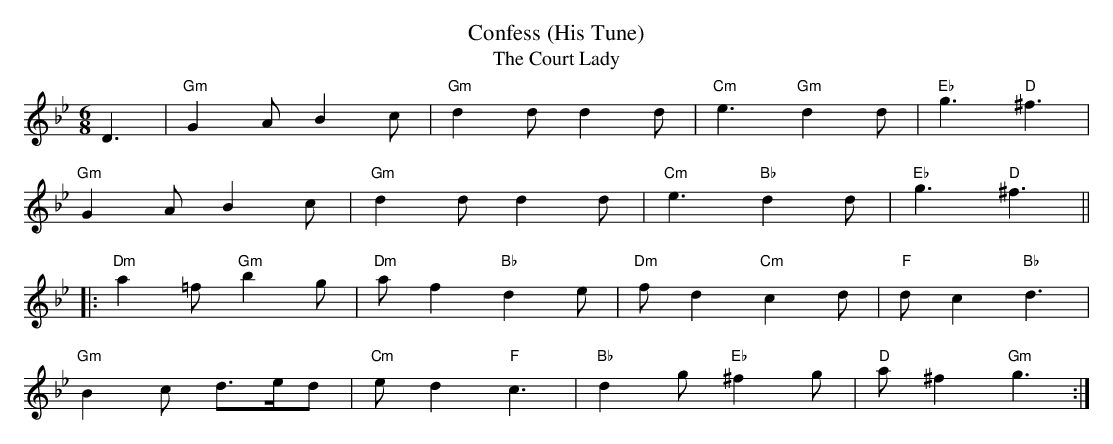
X:1
T:Confess (His Tune)
T:The Court Lady
M:6/8
L:1/8
K:G minor
V:1
D3 | "Gm" G2 A B2 c | "Gm" d2 d d2 d | "Cm" e3 "Gm" d2 d | "Eb" g3 "D" ^f3 |
"Gm" G2 A B2 c | "Gm" d2 d d2 d | "Cm" e3 "Bb" d2 d | "Eb" g3 "D" ^f3 ||
|: "Dm" a2 =f "Gm" b2 g | "Dm" a f2 "Bb" d2 e | "Dm" f d2 "Cm" c2 d | "F" d c2 "Bb" d3 |
"Gm" B2 c d>ed | "Cm" e d2 "F" c3 | "Bb" d2 g "Eb" ^f2 g | "D" a ^f2 "Gm" g3 :|
